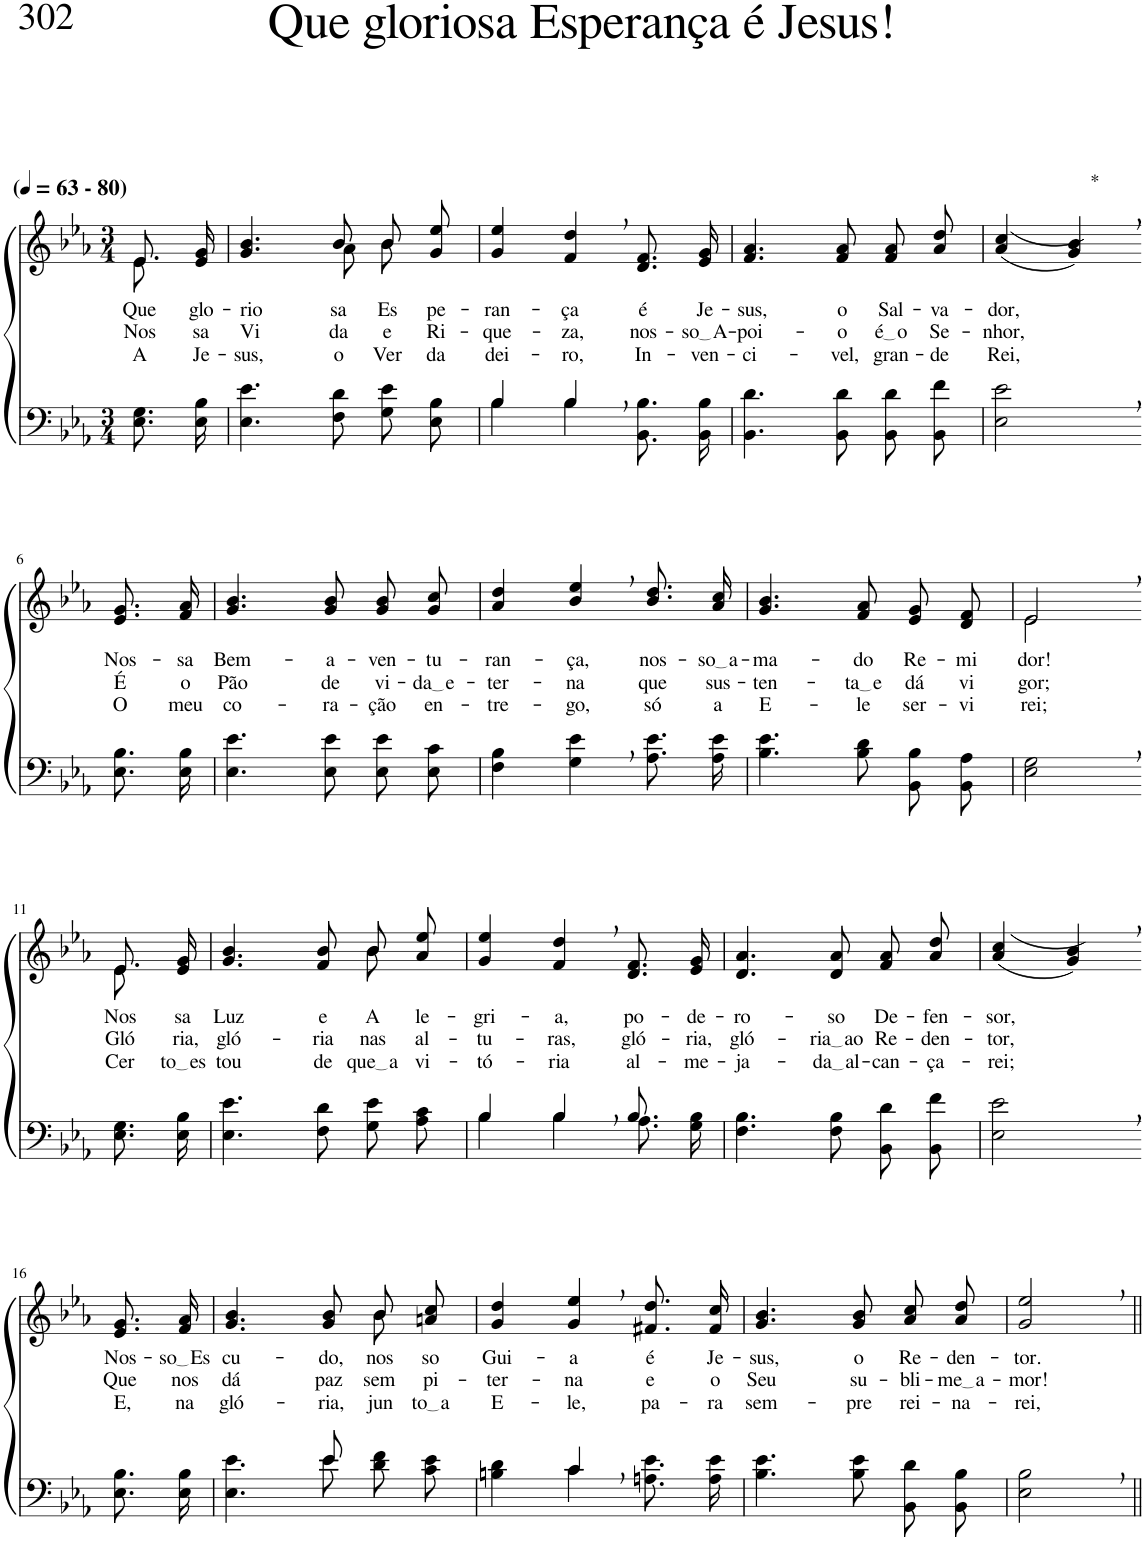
**kern	**kern	**text	**text	**text
*part2	*part1	*part1	*part1	*part1
*staff2	*staff1	*staff1	*staff1	*staff1
*I"Parte III e IV	*I"Parte I e II	*	*	*
*clefF4	*clefG2	*	*	*
*Trd2c3	*Trd2c3	*	*	*
*k[b-e-a-]	*k[b-e-a-]	*	*	*
*M3/4	*M3/4	*	*	*
*MM63	*MM63	*	*	*
=1	=1	=1	=1	=1
*	*^	*	*	*
!	!LO:TX:a:B:t=(	!	!	!	!
!	!LO:TX:a:B:t=- 80)	!	!	!	!
!	!	!	!LO:LY:b	!LO:LY:b	!LO:LY:b
8.E-\ 8.G\L	8.e-/L	8.e-\	Que	Nos-	A
!	!	!	!LO:LY:b	!LO:LY:b	!LO:LY:b
16E-\ 16B-\Jk	16e-/ 16g/Jk	16ryy	glo-	-sa	Je-
=2	=2	=2	=2	=2	=2
!	!	!	!LO:LY:b	!LO:LY:b	!LO:LY:b
4.E-\ 4.e-\	4.g/ 4.b-/	4.ryy	-rio-	Vi-	-sus,
!	!	!	!LO:LY:b	!LO:LY:b	!LO:LY:b
8F\ 8d\	8b-/	8a-\L	-sa	-da	o
!	!	!	!LO:LY:b	!LO:LY:b	!LO:LY:b
8G\ 8e-\L	8b-\L	8b-\J	Es-	e	Ver-
!	!	!	!LO:LY:b	!LO:LY:b	!LO:LY:b
8E-\ 8B-\J	8g\ 8ee-\J	8ryy	-pe-	Ri-	-da
=3	=3	=3	=3	=3	=3
*^	*	*	*	*	*
!	!	!	!	!LO:LY:b	!LO:LY:b	!LO:LY:b
*	*	*v	*v	*	*	*
4B-/	4B-\	4g/ 4ee-/	-ran-	-que-	dei-
!	!	!	!LO:LY:b	!LO:LY:b	!LO:LY:b
4B-,/	4B-\	4f/, 4dd/,	-ça	-za,	-ro,
!	!	!	!LO:LY:b	!LO:LY:b	!LO:LY:b
4ryy	8.BB-\ 8.B-\L	8.d/ 8.f/L	é	nos-	In-
!	!	!	!LO:LY:b	!LO:LY:b	!LO:LY:b
.	16BB-\ 16B-\Jk	16e-/ 16g/Jk	Je-	so A	-ven-
=4	=4	=4	=4	=4	=4
!	!	!	!LO:LY:b	!LO:LY:b	!LO:LY:b
*v	*v	*	*	*	*
4.BB-\ 4.d\	4.f/ 4.a-/	-sus,	-poi-	-ci-
!	!	!LO:LY:b	!LO:LY:b	!LO:LY:b
8BB-\ 8d\	8f/ 8a-/	o	-o	-vel,
!	!	!LO:LY:b	!LO:LY:b	!LO:LY:b
8BB-\ 8d\L	8f/ 8a-/L	Sal-	é o	gran-
!	!	!LO:LY:b	!LO:LY:b	!LO:LY:b
8BB-\ 8f\J	8a-/ 8dd/J	-va-	Se-	-de
=5	=5	=5	=5	=5
!	!	!LO:LY:b	!LO:LY:b	!LO:LY:b
2E-\, 2e-\,	((4a-/ 4cc/	-dor,	-nhor,	Rei,
!	!LO:TX:a:t=*	!	!	!
.	4g/, 4b-/,))	.	.	.
!!LO:LB:g=z
=6-	=6-	=6-	=6-	=6-
!	!	!LO:LY:b	!LO:LY:b	!LO:LY:b
8.E-\ 8.B-\L	8.e-/ 8.g/L	Nos-	É	O
!	!	!LO:LY:b	!LO:LY:b	!LO:LY:b
16E-\ 16B-\Jk	16f/ 16a-/Jk	-sa	o	meu
=7	=7	=7	=7	=7
!	!	!LO:LY:b	!LO:LY:b	!LO:LY:b
4.E-\ 4.e-\	4.g/ 4.b-/	Bem-	Pão	co-
!	!	!LO:LY:b	!LO:LY:b	!LO:LY:b
8E-\ 8e-\	8g/ 8b-/	-a-	de	-ra-
!	!	!LO:LY:b	!LO:LY:b	!LO:LY:b
8E-\ 8e-\L	8g/ 8b-/L	-ven-	vi-	-ção
!	!	!LO:LY:b	!LO:LY:b	!LO:LY:b
8E-\ 8c\J	8g/ 8cc/J	-tu-	da e	en-
=8	=8	=8	=8	=8
!	!	!LO:LY:b	!LO:LY:b	!LO:LY:b
4F\ 4B-\	4a-/ 4dd/	-ran-	-ter-	-tre-
!	!	!LO:LY:b	!LO:LY:b	!LO:LY:b
4G\, 4e-\,	4b-/, 4ee-/,	-ça,	-na	-go,
!	!	!LO:LY:b	!LO:LY:b	!LO:LY:b
8.A-\ 8.e-\L	8.b-\ 8.dd\L	nos-	que	só
!	!	!LO:LY:b	!LO:LY:b	!LO:LY:b
16A-\ 16e-\Jk	16a-\ 16cc\Jk	so a	sus-	a
=9	=9	=9	=9	=9
!	!	!LO:LY:b	!LO:LY:b	!LO:LY:b
4.B-\ 4.e-\	4.g/ 4.b-/	-ma-	-ten-	E-
!	!	!LO:LY:b	!LO:LY:b	!LO:LY:b
8B-\ 8d\	8f/ 8a-/	-do	ta e	-le
!	!	!LO:LY:b	!LO:LY:b	!LO:LY:b
8BB-\ 8B-\L	8e-/ 8g/L	Re-	dá	ser-
!	!	!LO:LY:b	!LO:LY:b	!LO:LY:b
8BB-\ 8A-\J	8d/ 8f/J	-mi-	vi-	-vi-
=10	=10	=10	=10	=10
*	*^	*	*	*
!	!	!	!LO:LY:b	!LO:LY:b	!LO:LY:b
2E-\, 2G\,	2e-,/	2e-\	-dor!	-gor;	-rei;
!!LO:LB:g=z	!!
=11-	=11-	=11-	=11-	=11-	=11-
!	!	!	!LO:LY:b	!LO:LY:b	!LO:LY:b
8.E-\ 8.G\L	8.e-/L	8.e-\	Nos-	Gló-	Cer-
!	!	!	!LO:LY:b	!LO:LY:b	!LO:LY:b
16E-\ 16B-\Jk	16e-/ 16g/Jk	16ryy	-sa	-ria,	to es
=12	=12	=12	=12	=12	=12
!	!	!	!LO:LY:b	!LO:LY:b	!LO:LY:b
4.E-\ 4.e-\	2ryy	4.g/ 4.b-/	Luz	gló-	-tou
!	!	!	!LO:LY:b	!LO:LY:b	!LO:LY:b
8F\ 8d\	.	8f/ 8b-/	e	-ria	de
!	!	!	!LO:LY:b	!LO:LY:b	!LO:LY:b
8G\ 8e-\L	8b-\	8b-\L	A-	nas	que a
!	!	!	!LO:LY:b	!LO:LY:b	!LO:LY:b
8A-\ 8c\J	8ryy	8a-\ 8ee-\J	-le-	al-	vi-
=13	=13	=13	=13	=13	=13
*^	*	*	*	*	*
!	!	!	!	!LO:LY:b	!LO:LY:b	!LO:LY:b
*	*	*v	*v	*	*	*
4B-/	4B-\	4g/ 4ee-/	-gri-	-tu-	-tó-
!	!	!	!LO:LY:b	!LO:LY:b	!LO:LY:b
4B-,/	4B-\	4f/, 4dd/,	-a,	-ras,	-ria
!	!	!	!LO:LY:b	!LO:LY:b	!LO:LY:b
8.B-/	8.A-\L	8.d/ 8.f/L	po-	gló-	al-
!	!	!	!LO:LY:b	!LO:LY:b	!LO:LY:b
16ryy	16G\ 16B-\Jk	16e-/ 16g/Jk	-de-	-ria,	-me-
=14	=14	=14	=14	=14	=14
!	!	!	!LO:LY:b	!LO:LY:b	!LO:LY:b
*v	*v	*	*	*	*
4.F\ 4.B-\	4.d/ 4.a-/	-ro-	gló-	-ja-
!	!	!LO:LY:b	!LO:LY:b	!LO:LY:b
8F\ 8B-\	8d/ 8a-/	-so	ria ao	da al
!	!	!LO:LY:b	!LO:LY:b	!LO:LY:b
8BB-\ 8d\L	8f/ 8a-/L	De-	Re-	-can-
!	!	!LO:LY:b	!LO:LY:b	!LO:LY:b
8BB-\ 8f\J	8a-/ 8dd/J	-fen-	-den-	-ça-
=15	=15	=15	=15	=15
!	!	!LO:LY:b	!LO:LY:b	!LO:LY:b
2E-\, 2e-\,	((4a-/ 4cc/	-sor,	-tor,	-rei;
.	4g/, 4b-/,))	.	.	.
!!LO:LB:g=z
=16-	=16-	=16-	=16-	=16-
!	!	!LO:LY:b	!LO:LY:b	!LO:LY:b
8.E-\ 8.B-\L	8.e-/ 8.g/L	Nos-	Que	E,
!	!	!LO:LY:b	!LO:LY:b	!LO:LY:b
16E-\ 16B-\Jk	16f/ 16a-/Jk	so Es	nos	na
=17	=17	=17	=17	=17
*^	*^	*	*	*
!	!	!	!	!LO:LY:b	!LO:LY:b	!LO:LY:b
4.ryy	4.E-\ 4.e-\	2ryy	4.g/ 4.b-/	-cu-	dá	gló-
!	!	!	!	!LO:LY:b	!LO:LY:b	!LO:LY:b
8e-/	8e-\	.	8g/ 8b-/	-do,	paz	-ria,
!	!	!	!	!LO:LY:b	!LO:LY:b	!LO:LY:b
4ryy	8d\ 8f\L	8b-\	8b-\L	nos-	sem-	jun-
!	!	!	!	!LO:LY:b	!LO:LY:b	!LO:LY:b
.	8c\ 8e-\J	8ryy	8an\ 8cc\J	-so	-pi-	to a
=18	=18	=18	=18	=18	=18	=18
!	!	!	!	!LO:LY:b	!LO:LY:b	!LO:LY:b
*	*	*v	*v	*	*	*
4ryy	4Bn\ 4d\	4g/ 4dd/	Gui-	-ter-	E-
!	!	!	!LO:LY:b	!LO:LY:b	!LO:LY:b
4c,/	4c\	4g/, 4ee-/,	-a	-na	-le,
!	!	!	!LO:LY:b	!LO:LY:b	!LO:LY:b
4ryy	8.An\ 8.e-\L	8.f#X/ 8.dd/L	é	e	pa-
!	!	!	!LO:LY:b	!LO:LY:b	!LO:LY:b
.	16A\ 16e-\Jk	16f#/ 16cc/Jk	Je-	o	-ra
=19	=19	=19	=19	=19	=19
!	!	!	!LO:LY:b	!LO:LY:b	!LO:LY:b
*v	*v	*	*	*	*
4.B-\ 4.e-\	4.g/ 4.b-/	-sus,	Seu	sem-
!	!	!LO:LY:b	!LO:LY:b	!LO:LY:b
8B-\ 8e-\	8g/ 8b-/	o	su-	-pre
!	!	!LO:LY:b	!LO:LY:b	!LO:LY:b
8BB-\ 8d\L	8a-\ 8cc\L	Re-	-bli-	rei-
!	!	!LO:LY:b	!LO:LY:b	!LO:LY:b
8BB-\ 8B-\J	8a-\ 8dd\J	-den-	me a	-na-
=20	=20	=20	=20	=20
!	!	!LO:LY:b	!LO:LY:b	!LO:LY:b
2E-\, 2B-\,	2g/, 2ee-/,	-tor.	-mor!	-rei,
=||	=||	=||	=||	=||
*-	*-	*-	*-	*-
